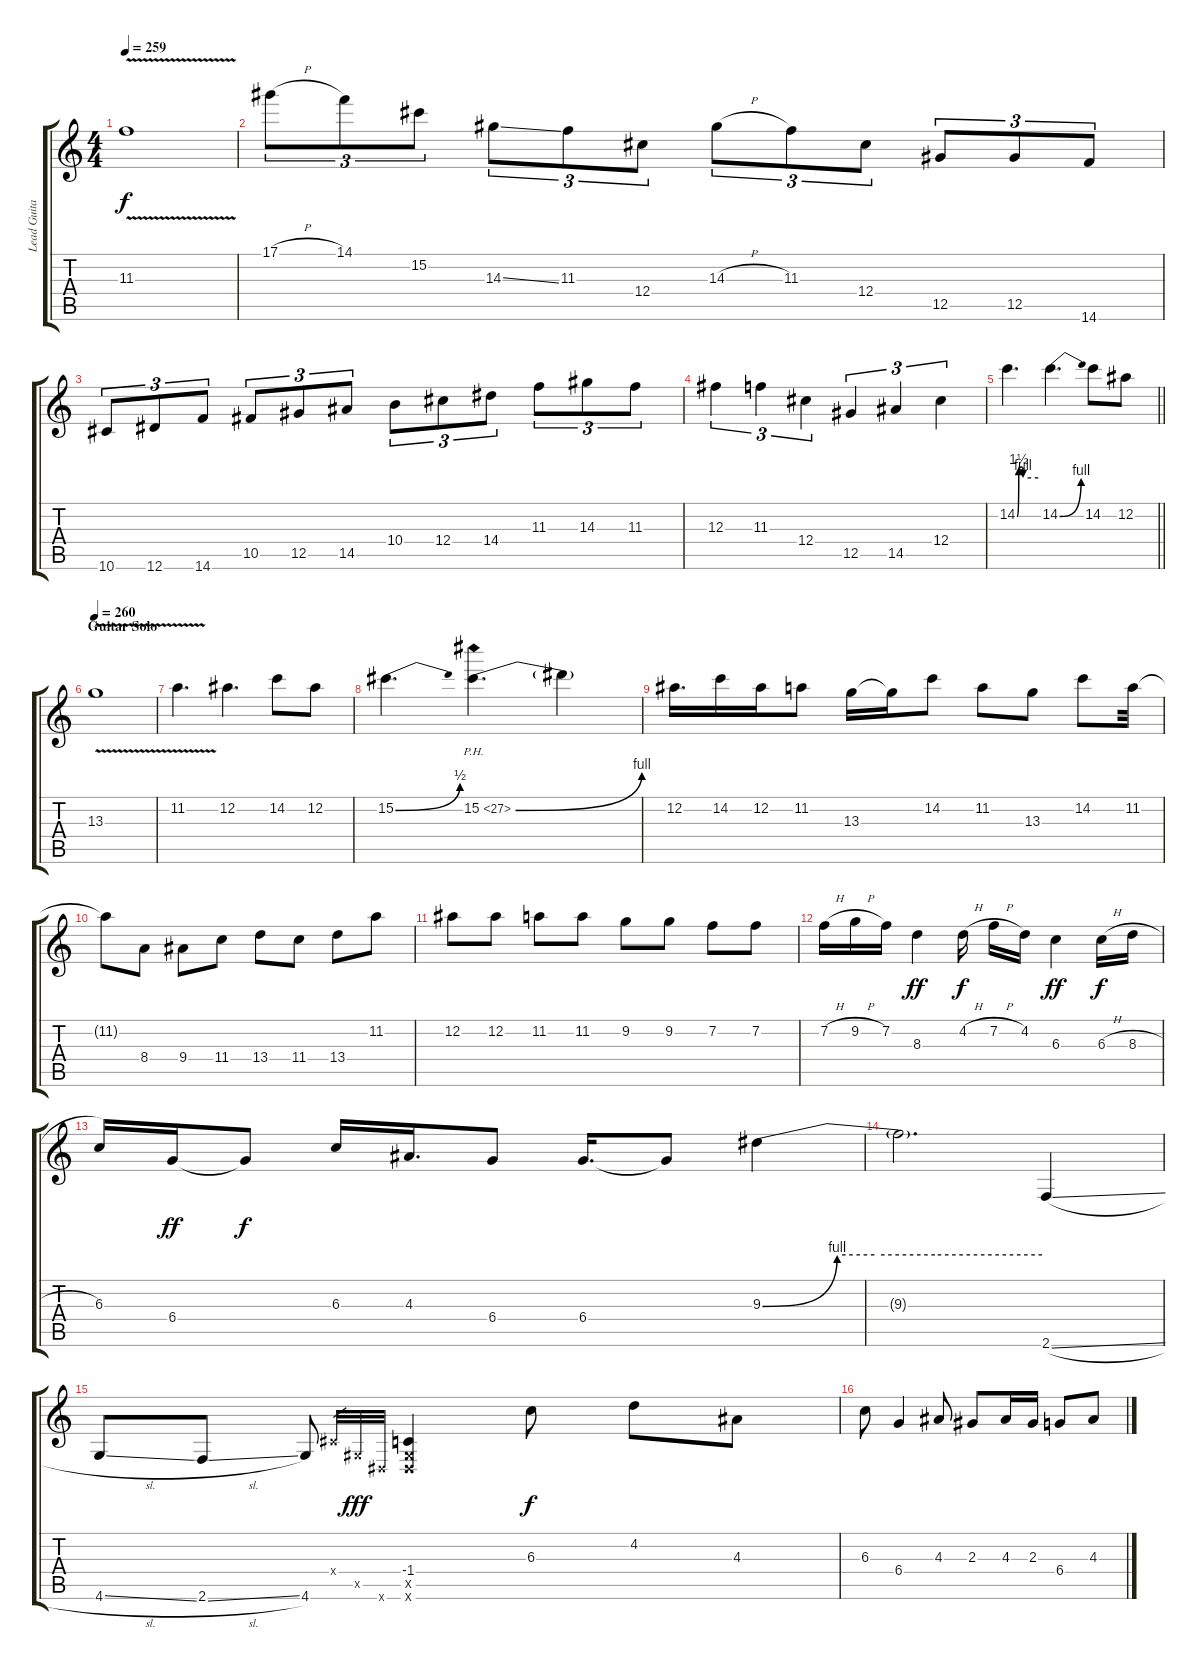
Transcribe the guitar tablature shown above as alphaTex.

\track ("Lead Guitar" "Lead Guita") {instrument overdrivenguitar}
\staff {score tabs}
\tuning (Eb4 Bb3 Gb3 Db3 Ab2 Eb2) {hide}
\ts (4 4)
\tempo 259
\clef g2
\ks c
11.3{v t}.1{dy f} |
17.1{h}.8{tu (3 2)} 14.1.8{tu (3 2)} 15.2.8{tu (3 2)} 14.3{ss}.8{tu (3 2)} 11.3.8{tu (3 2)} 12.4.8{tu (3 2)} 14.3{h}.8{tu (3 2)} 11.3.8{tu (3 2)} 12.4.8{tu (3 2)} 12.5.8{tu (3 2)} 12.5.8{tu (3 2)} 14.6.8{tu (3 2)} |
10.6.8{tu (3 2)} 12.6.8{tu (3 2)} 14.6.8{tu (3 2)} 10.5.8{tu (3 2)} 12.5.8{tu (3 2)} 14.5.8{tu (3 2)} 10.4.8{tu (3 2)} 12.4.8{tu (3 2)} 14.4.8{tu (3 2)} 11.3.8{tu (3 2)} 14.3.8{tu (3 2)} 11.3.8{tu (3 2)} |
12.3.4{tu (3 2)} 11.3.4{tu (3 2)} 12.4.4{tu (3 2)} 12.5.4{tu (3 2)} 14.5.4{tu (3 2)} 12.4.4{tu (3 2)} |
\barLineRight lightlight
14.2{be (custom 0 0 5 6 15 6 17 4 60 4)}.4{d} 14.2{be (bend 0 0 60 4)}.4{d} 14.2.8 12.2.8 |
\section ("" "Guitar Solo")
\tempo 260
13.3{v}.1 |
11.2{v}.4{d} 12.2.4{d} 14.2.8 12.2.8 |
15.2{be (bend 0 0 60 2)}.4{d} 15.2{be (bend 0 0 60 4) ph 12}.4{d} 15.2{t}.4 |
12.2.16{d} 14.2.16 12.2.16 11.2.8 13.3.16 13.3{t}.16 14.2.8 11.2.8 13.3.8 14.2.8 11.2.32 |
11.2{t}.8 8.4.8 9.4.8 11.4.8 13.4.8 11.4.8 13.4.8 11.2.8 |
12.2.8 12.2.8 11.2.8 11.2.8 9.2.8 9.2.8 7.2.8 7.2.8 |
7.2{h}.16 9.2{h}.16 7.2.16 8.3.4{dy ff} 4.2{h}.16{dy f} 7.2{h}.16 4.2.16 6.3.4{dy ff} 6.3{h}.16{dy f} 8.3{h}.16 |
6.3.16 6.4.16{dy ff} 6.4{t}.8{dy f} 6.3.16 4.3.16{d} 6.4.8 6.4.16{d} 6.4{t}.8 9.3{be (custom 0 0 16 4 24 4 37 4 60 4)}.4 |
9.3{t}.2{d} 2.6{sl}.4 |
4.6{sl}.8 2.6{sl}.8 4.6.8 0.4{x}.32{gr} 0.5{x}.32{gr dy fff} 0.6{x}.32{gr} (-1.4 0.5{x} 0.6{x}).4 6.3.8{dy f} 4.2.8 4.3.8 |
6.3.8 6.4.4 4.3.8 2.3.8 4.3.16 2.3.16 6.4.8 4.3.8
